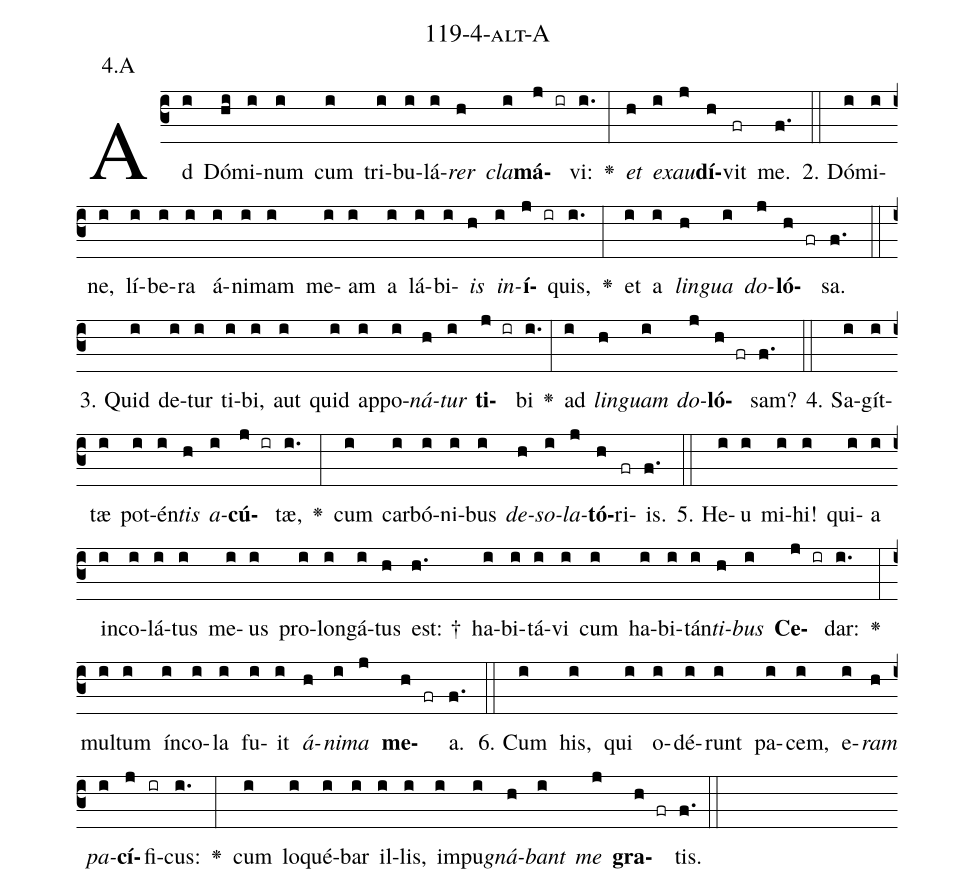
name: 119-4-alt-A;
annotation: 4.A;
%%
(c3)Ad(i) Dó(hi)mi(i)num(i) cum(i) tri(i)bu(i)lá(i)<i>rer</i>(h) <i>cla</i>(i)<b>má</b>(j ir)vi:(i.) <v>\greheightstar</v>(:) <i>et</i>(h) <i>ex</i>(i)<i>au</i>(j)<b>dí</b>(h)vit(fr) me.(f.) (::)
2. Dó(i)mi(i)ne,(i) lí(i)be(i)ra(i) á(i)ni(i)mam(i) me(i)am(i) a(i) lá(i)bi(i)<i>is</i>(h) <i>in</i>(i)<b>í</b>(j ir)quis,(i.) <v>\greheightstar</v>(:) et(i) a(i) <i>lin</i>(h)<i>gua</i>(i) <i>do</i>(j)<b>ló</b>(h fr)sa.(f.) (::)
3. Quid(i) de(i)tur(i) ti(i)bi,(i) aut(i) quid(i) ap(i)po(i)<i>ná</i>(h)<i>tur</i>(i) <b>ti</b>(j ir)bi(i.) <v>\greheightstar</v>(:) ad(i) <i>lin</i>(h)<i>guam</i>(i) <i>do</i>(j)<b>ló</b>(h fr)sam?(f.) (::)
4. Sa(i)gít(i)tæ(i) pot(i)én(i)<i>tis</i>(h) <i>a</i>(i)<b>cú</b>(j ir)tæ,(i.) <v>\greheightstar</v>(:) cum(i) car(i)bó(i)ni(i)bus(i) <i>de</i>(h)<i>so</i>(i)<i>la</i>(j)<b>tó</b>(h)ri(fr)is.(f.) (::)
5. He(i)u(i) mi(i)hi!(i) qui(i)a(i) in(i)co(i)lá(i)tus(i) me(i)us(i) pro(i)lon(i)gá(i)tus(h) est: †(h.) ha(i)bi(i)tá(i)vi(i) cum(i) ha(i)bi(i)tán(i)<i>ti</i>(h)<i>bus</i>(i) <b>Ce</b>(j ir)dar:(i.) <v>\greheightstar</v>(:) mul(i)tum(i) ín(i)co(i)la(i) fu(i)it(i) <i>á</i>(h)<i>ni</i>(i)<i>ma</i>(j) <b>me</b>(h fr)a.(f.) (::)
6. Cum(i) his,(i) qui(i) o(i)dé(i)runt(i) pa(i)cem,(i) e(i)<i>ram</i>(h) <i>pa</i>(i)<b>cí</b>(j)fi(ir)cus:(i.) <v>\greheightstar</v>(:) cum(i) lo(i)qué(i)bar(i) il(i)lis,(i) im(i)pu(i)<i>gná</i>(h)<i>bant</i>(i) <i>me</i>(j) <b>gra</b>(h fr)tis.(f.) (::)
